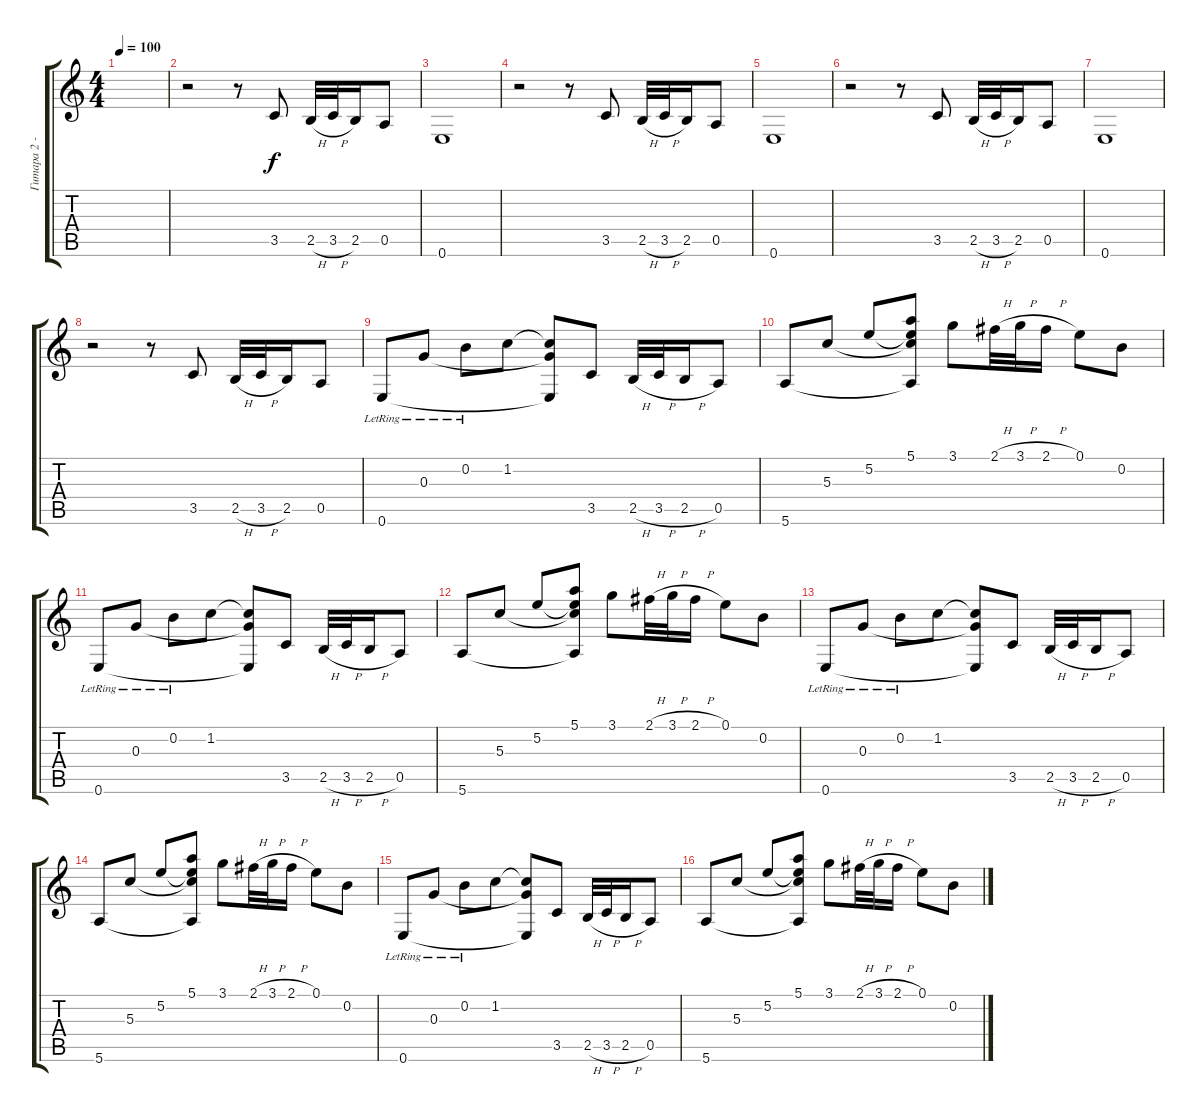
\track ("Гитара 2 - Рисунок" "Гитара 2 -") {instrument acousticguitarsteel}
\staff {score tabs}
\tuning (E4 B3 G3 D3 A2 E2) {hide}
\ts (4 4)
\tempo 100
\clef g2
\ks c
|
r.2 r.8 3.5.8 2.5{h}.32 3.5{h}.32 2.5.16 0.5.8 |
0.6.1 |
r.2 r.8 3.5.8 2.5{h}.32 3.5{h}.32 2.5.16 0.5.8 |
0.6.1 |
r.2 r.8 3.5.8 2.5{h}.32 3.5{h}.32 2.5.16 0.5.8 |
0.6.1 |
r.2 r.8 3.5.8 2.5{h}.32 3.5{h}.32 2.5.16 0.5.8 |
0.6{lr}.8 0.3{lr}.8 0.2{lr}.8 1.2.8 (1.2{t} 0.3{t} 0.6{t}).8 3.5.8 2.5{h}.32 3.5{h}.32 2.5{h}.16 0.5.8 |
5.6.8 5.3.8 5.2.8 (5.1 5.2{t} 5.3{t} 5.6{t}).8 3.1.8 2.1{h}.32 3.1{h}.32 2.1{h}.16 0.1.8 0.2.8 |
0.6{lr}.8 0.3{lr}.8 0.2{lr}.8 1.2.8 (1.2{t} 0.3{t} 0.6{t}).8 3.5.8 2.5{h}.32 3.5{h}.32 2.5{h}.16 0.5.8 |
5.6.8 5.3.8 5.2.8 (5.1 5.2{t} 5.3{t} 5.6{t}).8 3.1.8 2.1{h}.32 3.1{h}.32 2.1{h}.16 0.1.8 0.2.8 |
0.6{lr}.8 0.3{lr}.8 0.2{lr}.8 1.2.8 (1.2{t} 0.3{t} 0.6{t}).8 3.5.8 2.5{h}.32 3.5{h}.32 2.5{h}.16 0.5.8 |
5.6.8 5.3.8 5.2.8 (5.1 5.2{t} 5.3{t} 5.6{t}).8 3.1.8 2.1{h}.32 3.1{h}.32 2.1{h}.16 0.1.8 0.2.8 |
0.6{lr}.8 0.3{lr}.8 0.2{lr}.8 1.2.8 (1.2{t} 0.3{t} 0.6{t}).8 3.5.8 2.5{h}.32 3.5{h}.32 2.5{h}.16 0.5.8 |
5.6.8 5.3.8 5.2.8 (5.1 5.2{t} 5.3{t} 5.6{t}).8 3.1.8 2.1{h}.32 3.1{h}.32 2.1{h}.16 0.1.8 0.2.8
